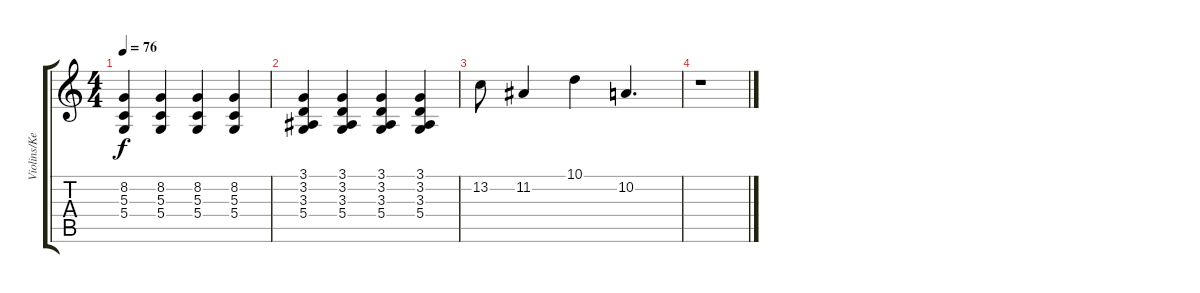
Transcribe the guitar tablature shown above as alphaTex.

\track ("Violins/Keys" "Violins/Ke") {instrument tremolostrings}
\staff {score tabs}
\tuning (E4 B3 G3 D3 A2 E2) {hide}
\ts (4 4)
\tempo 76
\clef g2
\ks c
(8.2 5.3 5.4).4{dy f volume 10 instrument pizzicatostrings} (8.2 5.3 5.4).4 (8.2 5.3 5.4).4 (8.2 5.3 5.4).4 |
(3.1 3.2 3.3 5.4).4 (3.1 3.2 3.3 5.4).4 (3.1 3.2 3.3 5.4).4 (3.1 3.2 3.3 5.4).4 |
13.2.8{volume 13 instrument tremolostrings} 11.2.4 10.1.4 10.2.4{d} |
r.1
